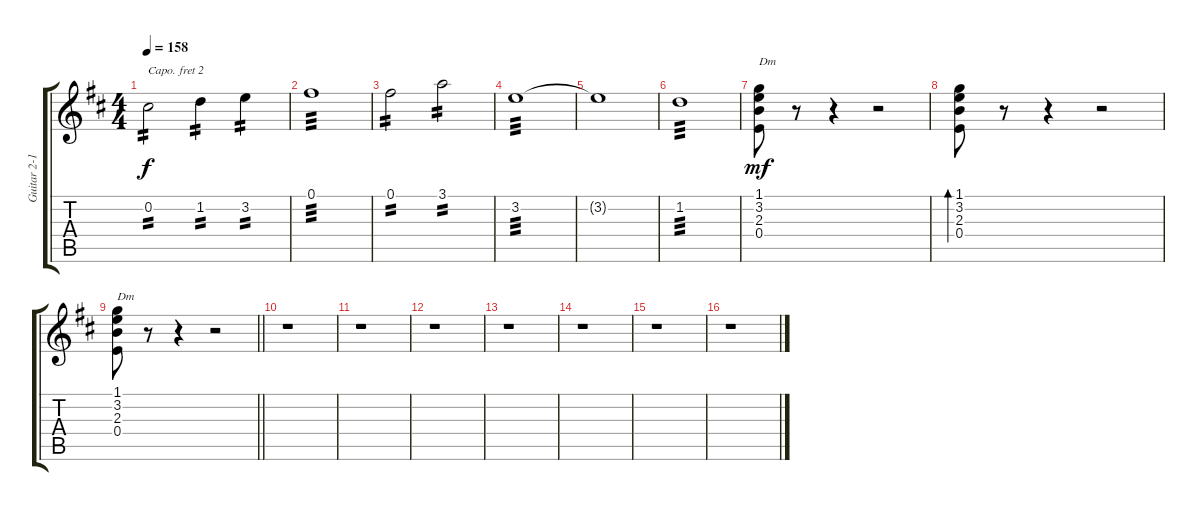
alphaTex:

\track ("Guitar 2-1" "Guitar 2-1") {instrument acousticguitarnylon}
\staff {score tabs}
\capo 2
\tuning (E4 B3 G3 D3 A2 E2) {hide}
\ts (4 4)
\tempo 158
\clef g2
\ks d
0.2.2{tp 2 dy f} 1.2.4{tp 2} 3.2.4{tp 2} |
0.1.1{tp 3} |
0.1.2{tp 2} 3.1.2{tp 2} |
3.2.1{tp 3} |
3.2{t}.1 |
1.2.1{tp 3} |
(1.1 3.2 2.3 0.4).8{txt "Dm" dy mf} r.8 r.4 r.2 |
(1.1 3.2 2.3 0.4).8{bd 120} r.8 r.4 r.2 |
\barLineRight lightlight
(1.1 3.2 2.3 0.4).8{txt "Dm"} r.8 r.4 r.2 |
r.1 |
r.1 |
r.1 |
r.1 |
r.1 |
r.1 |
r.1
